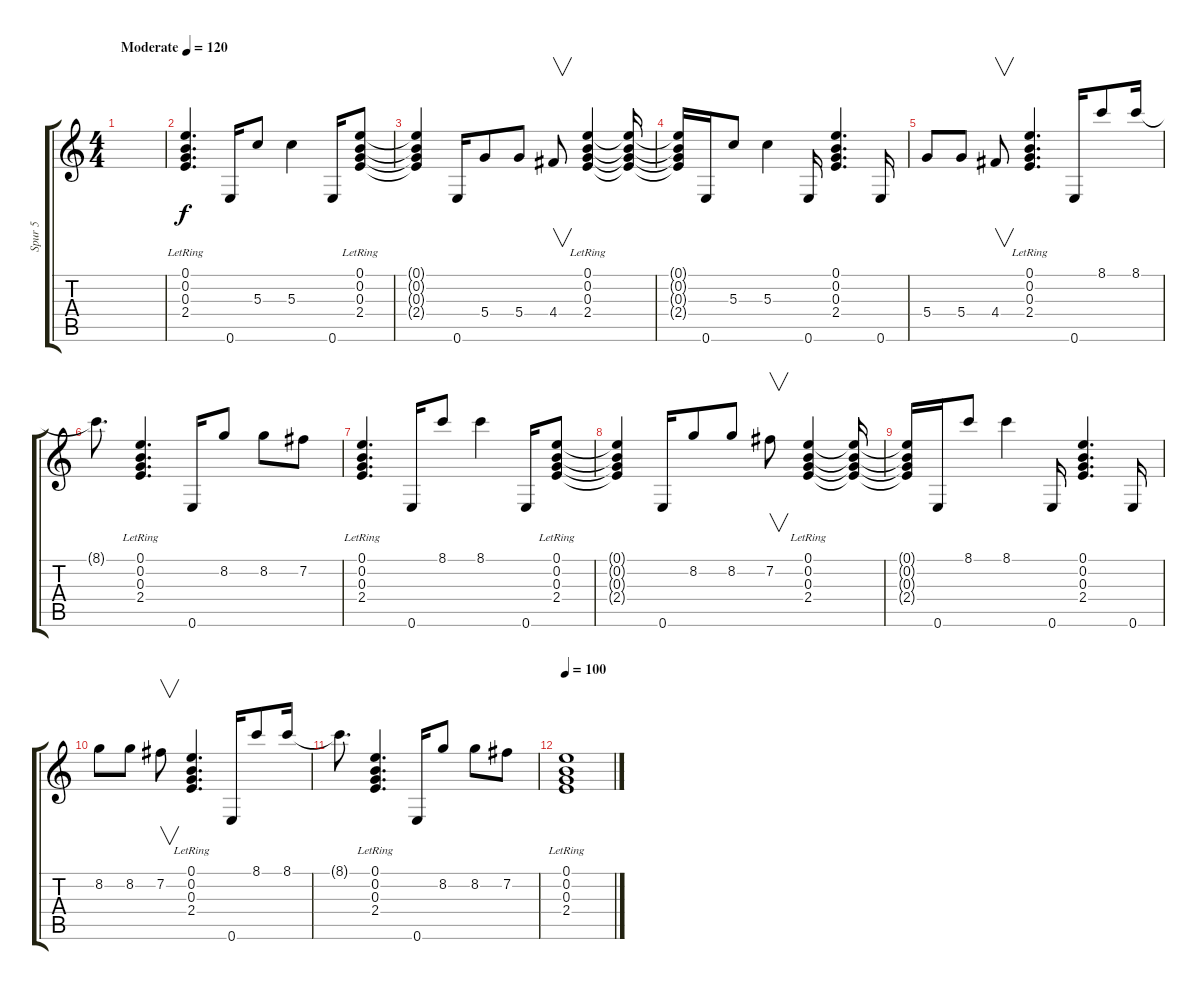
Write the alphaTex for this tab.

\track ("Spur 5" "Spur 5") {instrument overdrivenguitar}
\staff {score tabs}
\tuning (E4 B3 G3 D3 A2 E2) {hide}
\ts (4 4)
\tempo (120 "Moderate")
\clef g2
\ks c
|
(0.1 0.2 0.3 2.4{lr}).4{d} 0.6.16 5.3.8 5.3.4 0.6.16 (0.1 0.2 0.3 2.4{lr}).8 |
(0.1{t} 0.2{t} 0.3{t} 2.4{t}).4 0.6.16 5.4.8 5.4.8 4.4.8{v} (0.1 0.2 0.3 2.4{lr}).4 (0.1{t} 0.2{t} 0.3{t} 2.4{t}).16 |
(0.1{t} 0.2{t} 0.3{t} 2.4{t}).16 0.6.16 5.3.8 5.3.4 0.6.16 (0.1 0.2 0.3 2.4).4{d} 0.6.16 |
5.4.8 5.4.8 4.4.8{v} (0.1 0.2 0.3 2.4{lr}).4{d} 0.6.16 8.1.8 8.1.16 |
8.1{t}.8{d} (0.1 0.2 0.3 2.4{lr}).4{d} 0.6.16 8.2.8 8.2.8 7.2.8 |
(0.1 0.2 0.3 2.4{lr}).4{d} 0.6.16 8.1.8 8.1.4 0.6.16 (0.1 0.2 0.3 2.4{lr}).8 |
(0.1{t} 0.2{t} 0.3{t} 2.4{t}).4 0.6.16 8.2.8 8.2.8 7.2.8{v} (0.1 0.2 0.3 2.4{lr}).4 (0.1{t} 0.2{t} 0.3{t} 2.4{t}).16 |
(0.1{t} 0.2{t} 0.3{t} 2.4{t}).16 0.6.16 8.1.8 8.1.4 0.6.16 (0.1 0.2 0.3 2.4).4{d} 0.6.16 |
8.2.8 8.2.8 7.2.8{v} (0.1 0.2 0.3 2.4{lr}).4{d} 0.6.16 8.1.8 8.1.16 |
8.1{t}.8{d} (0.1 0.2 0.3 2.4{lr}).4{d} 0.6.16 8.2.8 8.2.8 7.2.8 |
\tempo 100
(0.1{lr} 0.2 0.3 2.4).1
